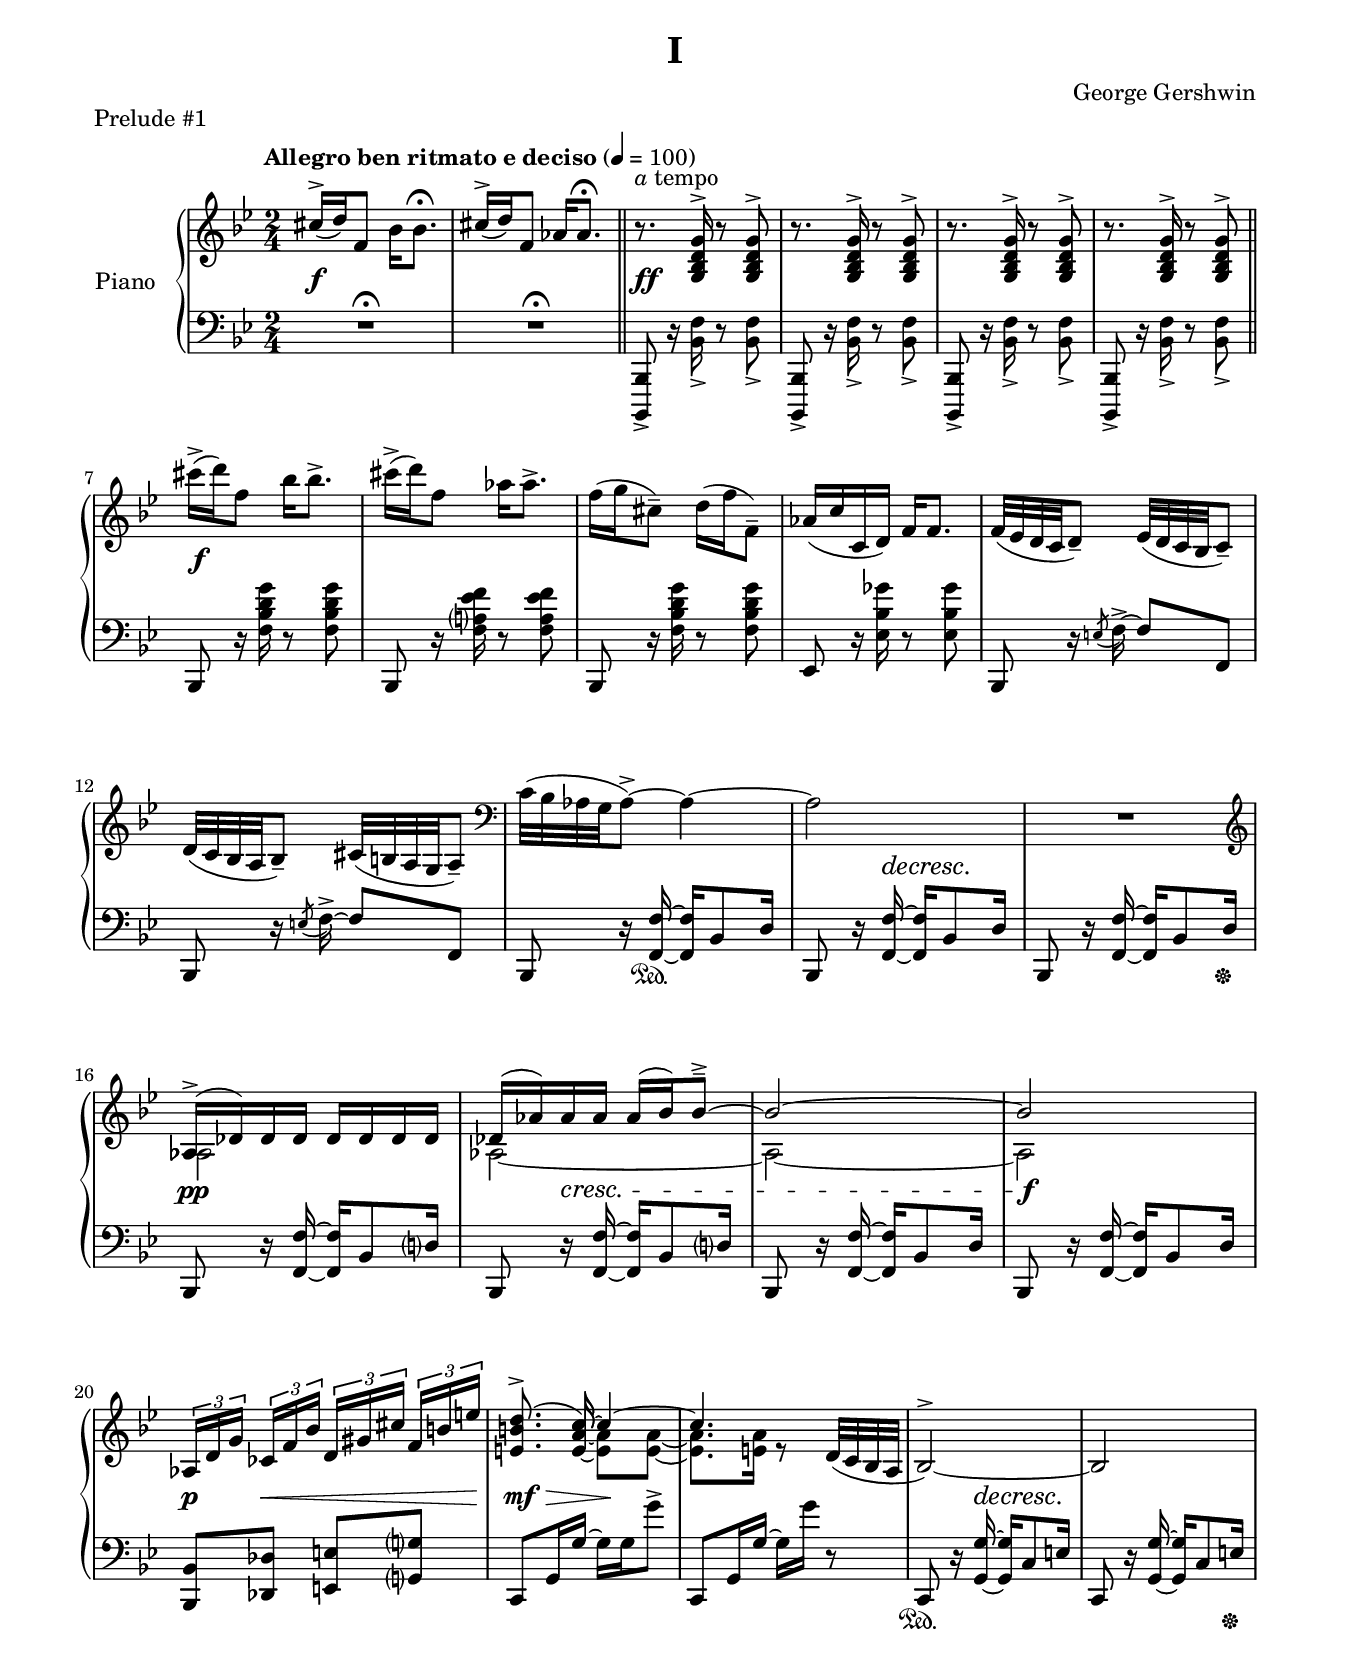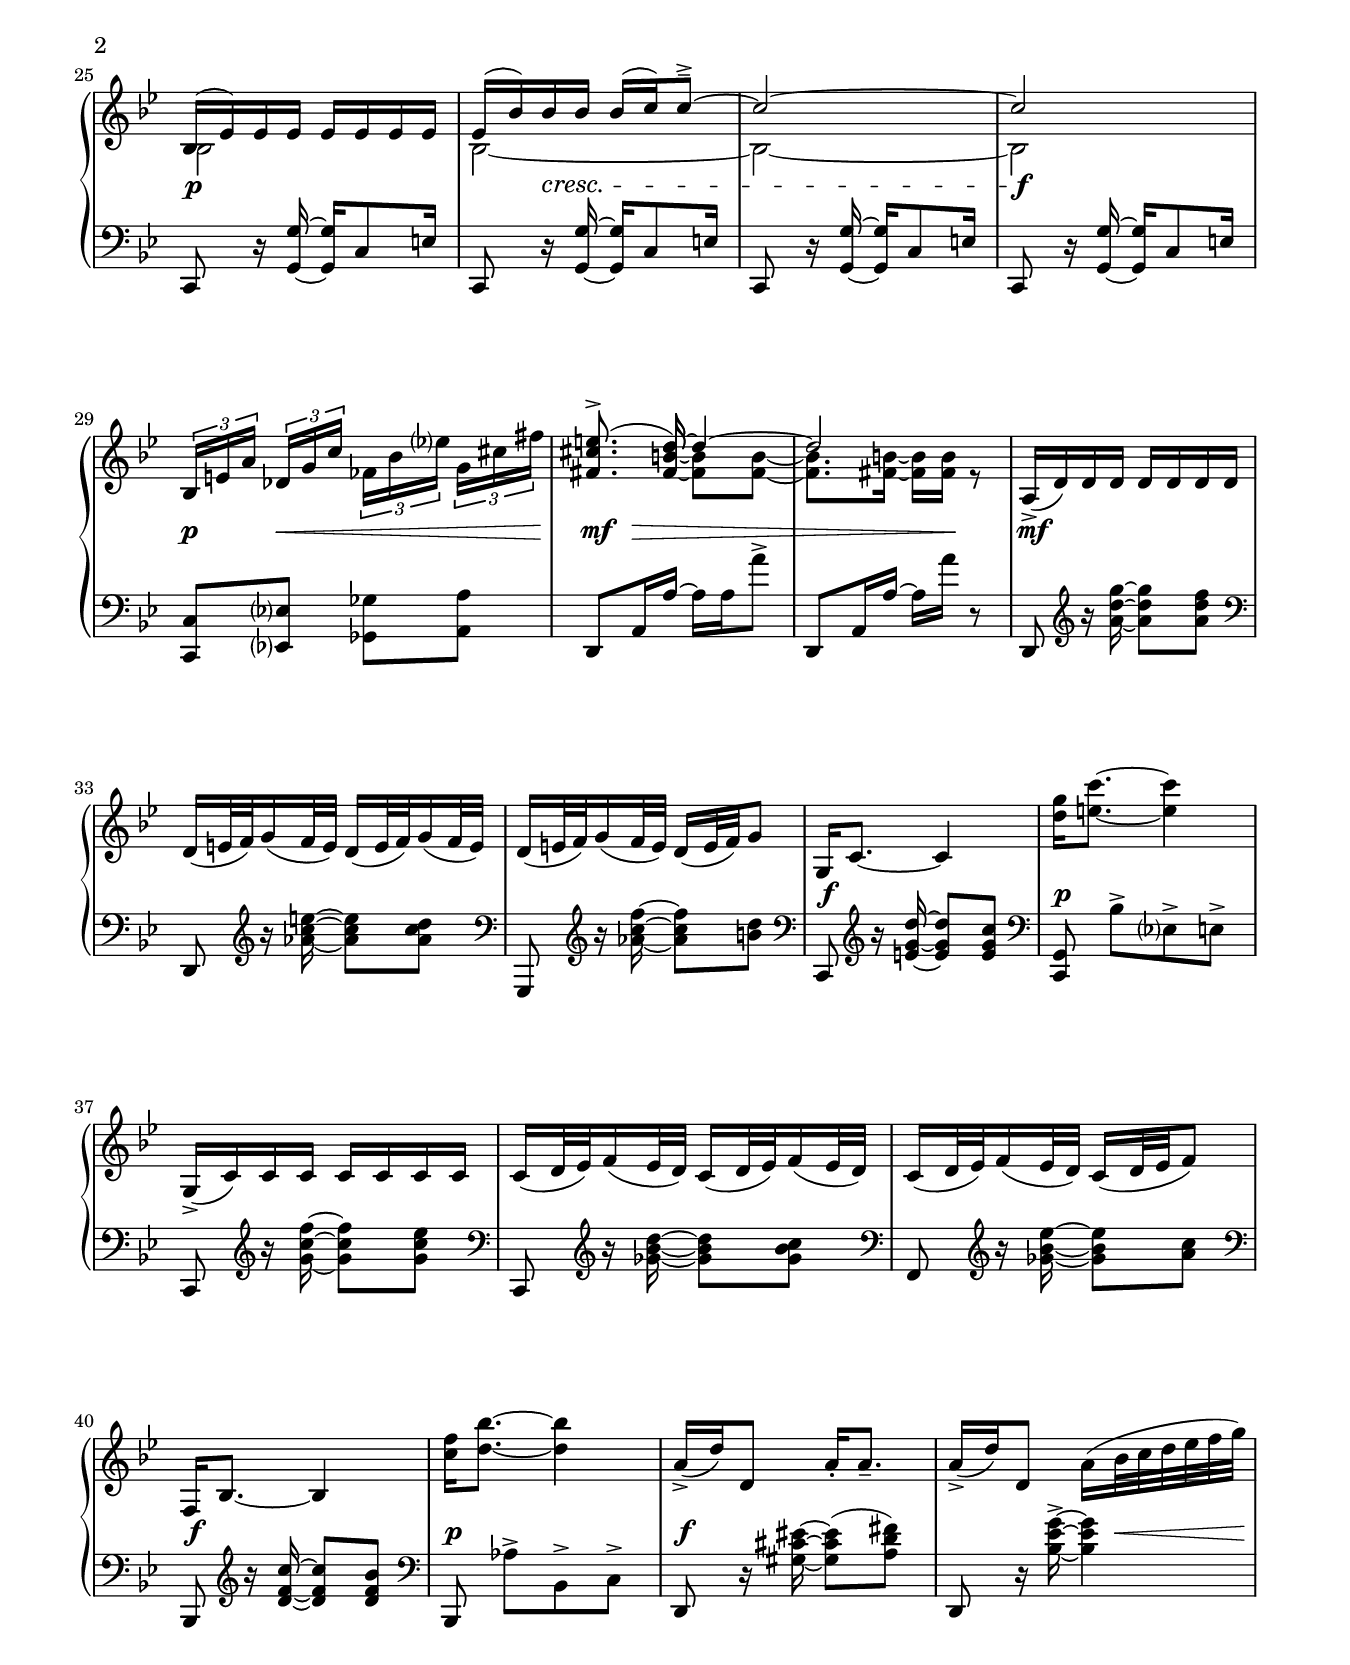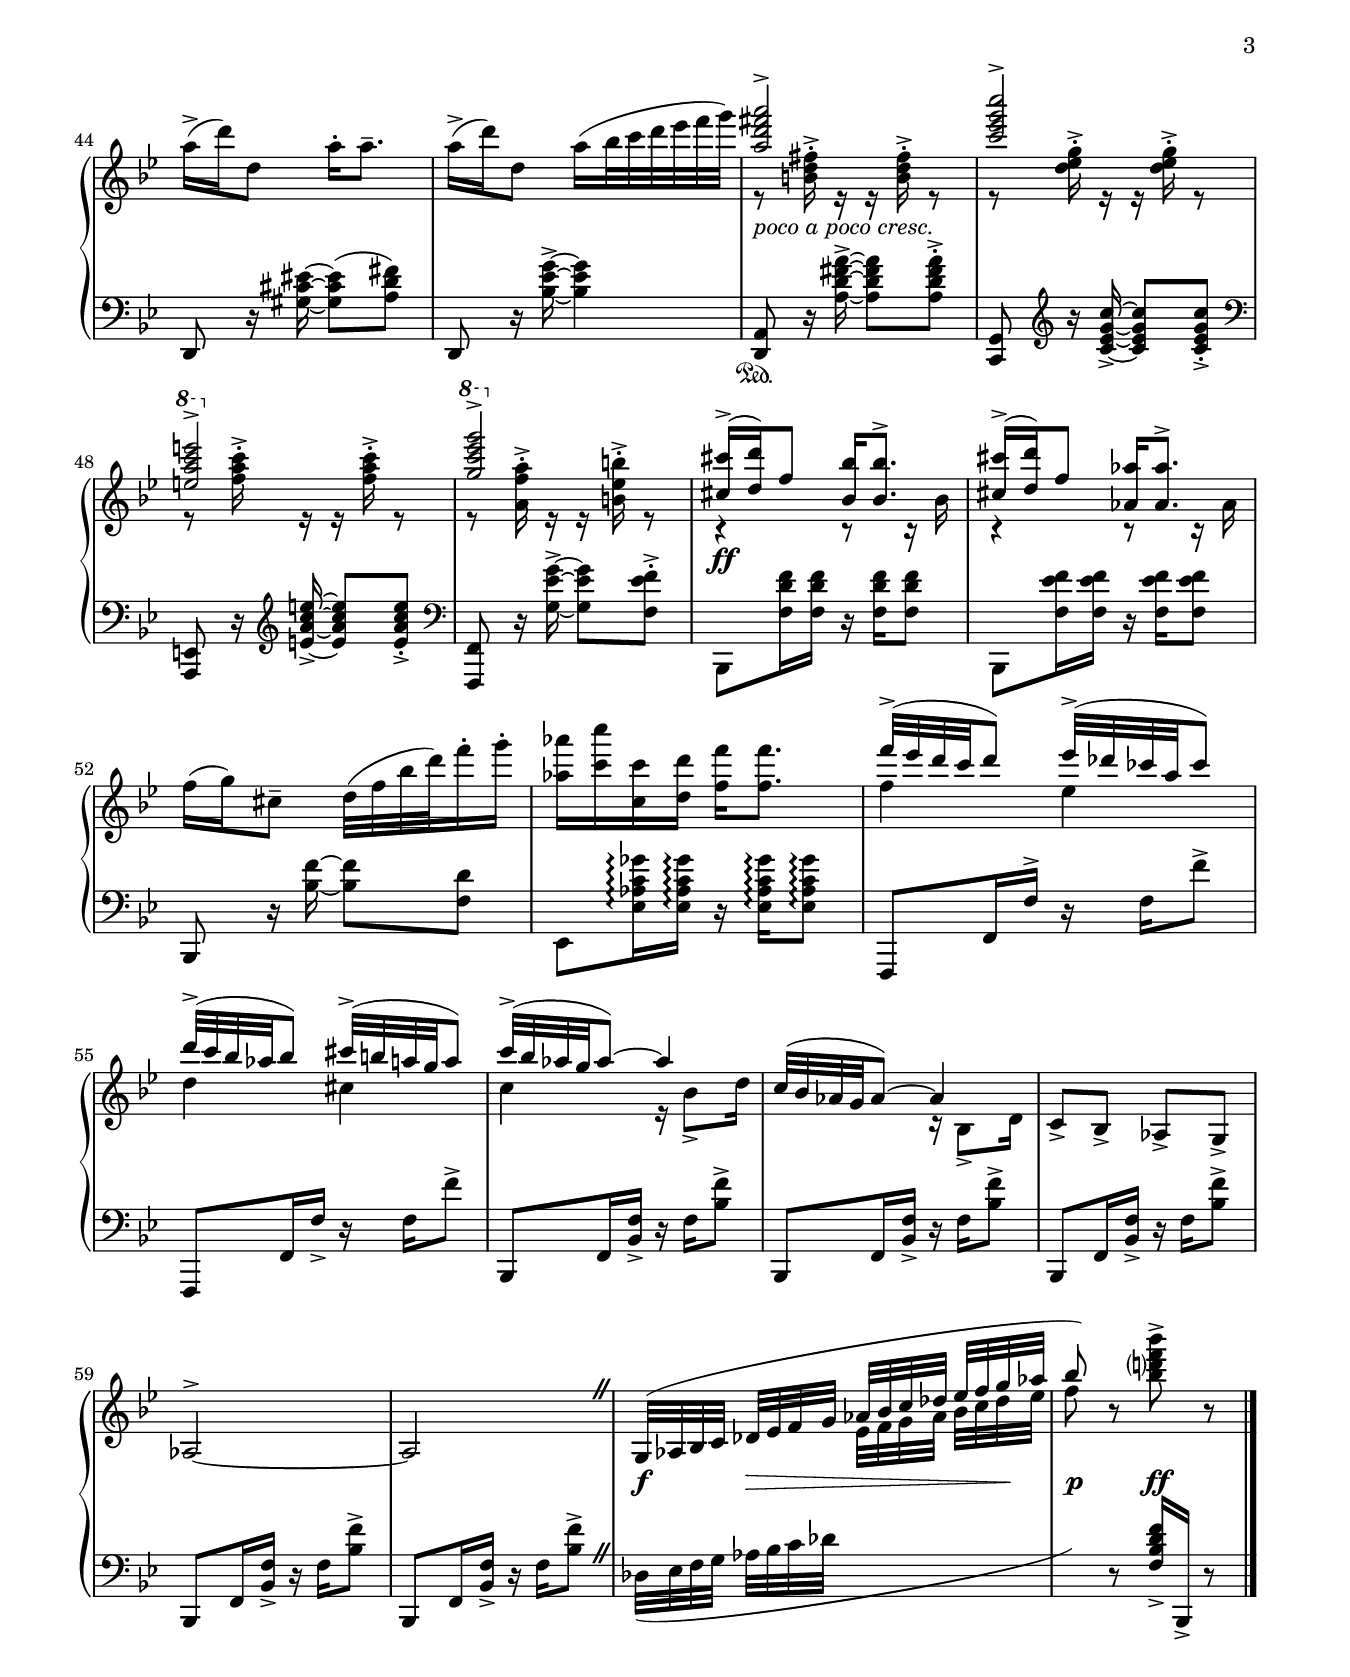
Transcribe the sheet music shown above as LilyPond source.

\version "2.24.4"
\language "english"


\paper {
   #(set-paper-size '(cons (* 9 in) (* 12 in)))
   top-margin = 0.625\in
   bottom-margin = 0.625\in
   left-margin = 0.625\in
   right-margin = 0.625\in
   
   system-system-spacing.basic-distance = #8 
   score-system-spacing.padding = #1
   
   systems-per-page = 5
}


\header {
   title = "Preludes"
}


\version "2.24.0"
\language "english"


%{
TODO:
- explicit pedal
- better dynamics 
- paper variables in the top file
- slurs pretty
%}


right_hand = {
   \clef treble
   \key b-flat \major
   \time 2/4
   \tempo "Allegro ben ritmato e deciso" 4=100
   
   % Measure 1
   c-sharp''16^\accent( d''16) f'8 b-flat'16 b-flat'8.\fermata |
   c-sharp''16^\accent( d''16) f'8 a-flat'16 a-flat'8.\fermata | \section
   r8.^\markup{\italic a tempo} <g b-flat d' g'>16^\accent r8 <g b-flat d' g'>8^\accent |
   r8. <g b-flat d' g'>16^\accent r8 <g b-flat d' g'>8^\accent |
   r8. <g b-flat d' g'>16^\accent r8 <g b-flat d' g'>8^\accent |
   r8. <g b-flat d' g'>16^\accent r8 <g b-flat d' g'>8^\accent | \section
   
   % Measure 7
   c-sharp'''16\accent( d'''16) f''8 b-flat''16 b-flat''8.\accent |
   c-sharp'''16\accent( d'''16) f''8 a-flat''16 a-flat''8.\accent |
   f''16( g''16 c-sharp''8\tenuto) d''16( f''16 f'8\tenuto) |
   a-flat'16( c''16 c'16 d'16) f'16 f'8. |
   f'32( e-flat'32 d'32 c'32 d'8\tenuto) e-flat'32( d'32 c'32 b-flat32 c'8\tenuto) |
   
   % Measure 12
   d'32( c'32 b-flat32 a32 b-flat8\tenuto) c-sharp'32( b32 a32 g32 a8\tenuto) |
   \clef bass c'32( b-flat32 a-flat32 g32 a-flat8\accent)~ a-flat4~ |
   a-flat2 |
   R2 \clef treble |
   
   % Measure 16
   <<{a-flat16\accent( d-flat'16) d-flat'16 d-flat'16 d-flat'16 d-flat'16 d-flat'16 d-flat'16}\\{a-flat2}>> |
   <<{d-flat'16( a-flat'16) a-flat'16 a-flat'16 a-flat'16( b-flat'16) b-flat'8\tenuto\accent~}\\{a-flat2~}>> |
   <<{b-flat'2~}\\{a-flat2~}>> |
   <<{b-flat'2}\\{a-flat2}>> |
   
   % Measure 20
   \tuplet 3/2 {a-flat16[ d'16 g'16]} \tuplet 3/2 {c-flat'16[ f'16 b-flat'16]} \tuplet 3/2 {d'16[ g-sharp'16 c-sharp''16]} \tuplet 3/2 {f'16^[ b'16 e''16]} |
   <<{\autoBeamOff <e' b' d''>8.\accent( c''16~) \autoBeamOn c''4~}\\{s8. \stemUp <e' a' c''>16~ \stemDown <e' a'>8 <e' a'>8~}>> |
   <<{c''4.}\\{<e' a'>8. <e' a'>16 r8}>> d'32( c'32 b-flat32 a32 |
   b-flat2^\accent~) |
   b-flat2 |
   
   % Measure 25
   <<{b-flat16( e-flat'16) e-flat'16 e-flat'16 e-flat'16 e-flat'16 e-flat'16 e-flat'16}\\{b-flat2}>> |
   <<{e-flat'16( b-flat'16) b-flat'16 b-flat'16 b-flat'16( c''16) c''8\accent\tenuto~}\\{b-flat2~}>> |
   <<{c''2~}\\{b-flat2~}>> |
   <<{c''2}\\{b-flat2}>> |
   
   % Measure 29
   \tuplet 3/2 {b-flat16[ e'16 a'16]} \tuplet 3/2 {d-flat'16[ g'16 c''16]} \tuplet 3/2 {f-flat'16[ b-flat'16 e-flat''?16]} \tuplet 3/2 {g'16[ c-sharp''16 f-sharp''16]} |
   <<{\autoBeamOff <f-sharp' c-sharp'' e''>8.\accent( d''16~) \autoBeamOn d''4~}\\{s8. \stemUp <f-sharp' b' d''>16~ \stemDown <f-sharp' b'>8 <f-sharp' b'>8~}>> |
   <<{d''2}\\{<f-sharp' b'>8. <f-sharp' b'>16~ <f-sharp' b'>16 <f-sharp' b'>16 r8}>> |
   a16\accent( d'16) d'16 d'16 d'16 d'16 d'16 d'16 |
   
   % Measure 33
   d'16( e'32 f'32) g'16( f'32 e'32) d'16( e'32 f'32) g'16( f'32 e'32) |
   d'16( e'32 f'32) g'16( f'32 e'32) d'16( e'32 f'32) g'8 |
   g16 c'8.~ c'4 |
   <d'' g''>16 <e'' c'''>8.~ <e'' c'''>4 |
   
   % Measure 37
   g16\accent( c'16) c'16 c'16 c'16 c'16 c'16 c'16 |
   c'16( d'32 e-flat'32) f'16( e-flat'32 d'32) c'16( d'32 e-flat'32) f'16( e-flat'32 d'32) |
   c'16( d'32 e-flat'32) f'16( e-flat'32 d'32) c'16( d'32 e-flat'32 f'8) |
   
   % Measure 40
   f16 b-flat8.~ b-flat4 |
   <c'' f''>16 <d'' b-flat''>8.~ <d'' b-flat''>4 |
   a'16\accent( d''16) d'8 a'16\staccato a'8.\tenuto |
   a'16\accent( d''16) d'8 a'16( b-flat'32 c''32 d''32 e-flat''32 f''32 g''32) |
   
   % Measure 44
   a''16\accent( d'''16) d''8 a''16\staccato a''8.\tenuto |
   a''16\accent( d'''16) d''8 a''16( b-flat''32 c'''32 d'''32 e-flat'''32 f'''32 g'''32) |
   <<{<a'' d''' f-sharp''' a'''>2\accent}\\{r8 <b' d'' f-sharp''>16^\accent^\staccato r16 r16 <b' d'' f-sharp''>16^\accent^\staccato r8}>> |
   <<{<c''' e-flat''' g''' c''''>2\accent}\\{r8 <d'' e-flat'' g''>16^\accent^\staccato r16 r16 <d'' e-flat'' g''>16^\accent^\staccato r8}>> |
   
   % Measure 48
   <<{\ottava 1 <e''' a''' c'''' e''''>2\accent \ottava 0}\\{r8 <f'' a'' c'''>16^\accent^\staccato r16 r16 <f'' a'' c'''>16^\accent^\staccato r8}>> |
   <<{\ottava 1 <g''' c'''' e-flat'''' g''''>2\accent \ottava 0}\\{r8 <a' f'' a''>16^\accent^\staccato r16 r16 <b' e-flat'' b''>16^\accent^\staccato r8}>> |
   <<{<c-sharp'' c-sharp'''>16\accent( <d'' d'''>16) f''8 <b-flat' b-flat''>16 <b-flat' b-flat''>8.\accent}\\{r4 r8 r16 b-flat'16}>> |
   <<{<c-sharp'' c-sharp'''>16\accent( <d'' d'''>16) f''8 <a-flat' a-flat''>16 <a-flat' a-flat''>8.\accent}\\{r4 r8 r16 a-flat'16}>> |
   
   % Measure 52
   f''16( g''16) c-sharp''8\tenuto d''32( f''32 b-flat''32 d'''32) f'''16\staccato g'''16\staccato |
   <a-flat'' a-flat'''>16 <c''' c''''>16 <c'' c'''>16 <d'' d'''>16 <f'' f'''>16 <f'' f'''>8. |
   <<{f'''32\accent( e-flat'''32 d'''32 c'''32 d'''8) e-flat'''32\accent( d-flat'''32 c-flat'''32 a''32 c-flat'''8)}\\{f''4 e-flat''4}>> |
   
   % Measure 55
   <<{d'''32\accent( c'''32 b-flat''32 a-flat''32 b-flat''8) c-sharp'''32\accent( b''32 a''32 g''32 a''8)}\\{d''4 c-sharp''4}>> |
   <<{c'''32\accent( b-flat''32 a-flat''32 g''32 a-flat''8)~ a-flat''4}\\{c''4 r16 b-flat'8\accent d''16}>> |
   <<{c''32( b-flat'32 a-flat'32 g'32 a-flat'8)~ a-flat'4}\\{s4 r16 b-flat8\accent d'16}>> |
   c'8\accent b-flat8\accent a-flat8\accent g8\accent |
   
   % Measure 59
   a-flat2^\accent~ |
   a-flat2 \breathe |
   \stemUp g32[^( a-flat32 b-flat32 c'32] \change Staff = "right_hand" d-flat'32[ e-flat'32 f'32 g'32] a-flat'32[ b-flat'32 c''32 d-flat''32] e-flat''32[ f''32 g''32 a-flat''32] |
   b-flat''8) r8 \stemDown <b-flat'' d'''? f''' b-flat'''>8\accent r8 | \fine
}


dynamics = {
   s2\f |
   s2 |
   s2\ff |
   s2 |
   s2 |
   s2 |
   
   s2\f |
   s2 |
   s2 |
   s2 |
   s2 |
   
   s2 |
   s2 |
   s8. s16\decresc s4\! |
   s2 |
   
   s2\pp |
   s8 s8\cresc s4 |
   s2 |
   s2\f |
   
   s8\p s8\< s4 |
   s8\mf s8\> s16\! s8. |
   s2 |
   s8. s16\decresc s4\! |
   s2 |
   
   s2\p |
   s8 s8\cresc s4 |
   s2 |
   s2\f |
  
   s8\p s8\< s4 |
   s8\mf s8\> s4 |
   s4 s16 s16\! s8 |
   s2\mf |
   
   s2 |
   s2 |
   s2\f |
   s2\p |
   
   s2 |
   s2 |
   s2 |
   
   s2\f |
   s2\p |
   s2\f |
   s4 s16 s8.\< |
   
   s2\! |
   s2 |
   s2-"poco a poco cresc."
   s2 |
   
   s2 |
   s2 |
   s2\ff |
   s2 |
   
   s2 |
   s2 |
   s2 |
   
   s2 |
   s2 |
   s2 |
   s2 |
   
   s2 |
   s2 |
   s8\f s8\> s8 s16 s16\! |
   s4\p s4\ff |
}


left_hand = {
   \clef bass
   \key b-flat \major
   \time 2/4
   
   % Measure 1
   R2\fermata |
   R2\fermata | \section
   <b-flat,,, b-flat,,>8_\accent r16 <b-flat, f>16_\accent r8 <b-flat, f>8_\accent |
   <b-flat,,, b-flat,,>8_\accent r16 <b-flat, f>16_\accent r8 <b-flat, f>8_\accent |
   <b-flat,,, b-flat,,>8_\accent r16 <b-flat, f>16_\accent r8 <b-flat, f>8_\accent |
   <b-flat,,, b-flat,,>8_\accent r16 <b-flat, f>16_\accent r8 <b-flat, f>8_\accent | \section \break

   % Measure 7
   b-flat,,8 r16 <f b-flat d' g'>16 r8 <f b-flat d' g'>8 |
   b-flat,,8 r16 <f a? e-flat' f'>16 r8 <f a e-flat' f'>8 |
   b-flat,,8 r16 <f b-flat d' g'>16 r8 <f b-flat d' g'>8 |
   e-flat,8  r16 <e-flat b-flat g-flat'>16 r8 <e-flat b-flat g-flat'>8 |
   b-flat,,8 r16 \acciaccatura{e8} f16\accent~ f8 f,8 | \break
   
   % Measure 12
   b-flat,,8 r16 \acciaccatura{e8} f16\accent~ f8 f,8 |
   b-flat,,8 r16 <f, f>16~ <f, f>16 b-flat,8 d16 |
   b-flat,,8 r16 <f, f>16~ <f, f>16 b-flat,8 d16 |
   b-flat,,8 r16 <f, f>16~ <f, f>16 b-flat,8 d16 | \break
   
   % Measure 16
   b-flat,,8 r16 <f, f>16~ <f, f>16 b-flat,8 d?16 |
   b-flat,,8 r16 <f, f>16~ <f, f>16 b-flat,8 d?16 |
   b-flat,,8 r16 <f, f>16~ <f, f>16 b-flat,8 d16 |
   b-flat,,8 r16 <f, f>16~ <f, f>16 b-flat,8 d16 | \break
   
   % Measure 20
   <b-flat,, b-flat,>8 <d-flat, d-flat>8 <e, e>8 <g,? g?>8 |
   c,8 g,16 g16~ g16 g16 g'8\accent |
   c,8 g,16 g16~ g16 g'16 r8 |
   c,8 r16 <g, g>16~ <g, g>16 c8 e16 |
   c,8 r16 <g, g>16~ <g, g>16 c8 e16 | \break \pageBreak
   
   % Measure 25
   c,8 r16 <g, g>16~ <g, g>16 c8 e16 |
   c,8 r16 <g, g>16~ <g, g>16 c8 e16 |
   c,8 r16 <g, g>16~ <g, g>16 c8 e16 |
   c,8 r16 <g, g>16~ <g, g>16 c8 e16 | \break
   
   % Measure 29
   <c, c>8 <e-flat,? e-flat?>8 <g-flat, g-flat>8 <a, a>8 |
   d,8 a,16 a16~ a16 a16 a'8\accent |
   d,8 a,16 a16~ a16 a'16 r8 |
   d,8 \clef treble r16 <a' d'' g''>16~<a' d'' g''>8 <a' d'' f''>8 | \break
   
   % Measure 33
   \clef bass d,8 \clef treble r16 <a-flat' c'' e''>16~ <a-flat' c'' e''>8 <a-flat' c'' d''>8 |
   \clef bass g,,8 \clef treble r16 <a-flat' c'' f''>16~ <a-flat' c'' f''>8 <b' d''>8 |
   \clef bass c,8 \clef treble r16 <e' g' d''>16~ <e' g' d''>8 <e' g' c''>8 |
   \clef bass <c, g,>8 b-flat8\accent[ e-flat?8\accent e\accent] | \break
   
   % Measure 37
   c,8 \clef treble r16 <g' c'' f''>16~ <g' c'' f''>8 <g' c'' e-flat''>8 |
   \clef bass c,8 \clef treble r16 <g-flat' b-flat' d''>16~ <g-flat' b-flat' d''>8 <g-flat' b-flat' c''> |
   \clef bass f,8 \clef treble r16 <g-flat' b-flat' e-flat''>16~ <g-flat' b-flat' e-flat''>8 <a' c''>8 | \break
   
   % Measure 40
   \clef bass b-flat,,8 \clef treble r16 <d' f' c''>16~ <d' f' c''>8 <d' f' b-flat'>8 |
   \clef bass b-flat,,8 a-flat8\accent[ b-flat,8\accent c8\accent] |
   d,8 r16 <g-sharp c-sharp' e-sharp'>16~ <g-sharp c-sharp' e-sharp'>8( <a d' f-sharp'>8) |
   d,8 r16 <b-flat e-flat' g'>16\accent~ <b-flat e-flat' g'>4 | \break \pageBreak
   
   % Measure 44 
   d,8 r16 <g-sharp c-sharp' e-sharp'>16~ <g-sharp c-sharp' e-sharp'>8( <a d' f-sharp'>8) |
   d,8 r16 <b-flat e-flat' g'>16\accent~ <b-flat e-flat' g'>4 |
   <d, a,>8 r16 <a d' f-sharp' a'>16\accent~ <a d' f-sharp' a'>8 <a d' f-sharp' a'>8\accent\staccato |
   <c, g,>8 \clef treble r16 <c' e-flat' g' c''>16\accent~ <c' e-flat' g' c''>8 <c' e-flat' g' c''>\accent\staccato | \break
   
   % Measure 48
   \clef bass <a,, e,>8 r16 \clef treble <e' a' c'' e''>16\accent~ <e' a' c'' e''>8 <e' a' c'' e''>8\accent\staccato |
   \clef bass <f,, f,>8 r16 <g e-flat' g'>16\accent~ <g e-flat' g'>8 <f e-flat' f'>8\accent\staccato |
   b-flat,,8 <f d' f'>16 <f d' f'>16 r16 <f d' f'>16 <f d' f'>8 |
   b-flat,,8 <f e-flat' f'>16 <f e-flat' f'>16 r16 <f e-flat' f'>16 <f e-flat' f'>8 | \break
   
   % Measure 52
   b-flat,,8 r16 <b-flat f'>16~ <b-flat f'>8 <f d'>8 |
   e-flat,8 <e-flat a-flat c' g-flat'>16\arpeggio <e-flat a-flat c' g-flat'>16\arpeggio r16 <e-flat a-flat c' g-flat'>16\arpeggio <e-flat a-flat c' g-flat'>8\arpeggio |
   f,,8 f,16 f16^\accent r16 f16 f'8\accent | \break
   
   % Measure 55
   f,,8 f,16 f16\accent r16 f16 f'8\accent |
   b-flat,,8 f,16 <b-flat, f>16\accent r16 f16 <b-flat f'>8\accent |
   b-flat,,8 f,16 <b-flat, f>16\accent r16 f16 <b-flat f'>8\accent |
   b-flat,,8 f,16 <b-flat, f>16\accent r16 f16 <b-flat f'>8\accent | \break

   % Measure 59
   b-flat,,8 f,16 <b-flat, f>16\accent r16 f16 <b-flat f'>8\accent |
   b-flat,,8 f,16 <b-flat, f>16\accent r16 f16 <b-flat f'>8\accent \breathe \stemDown |
   d-flat32[_( e-flat32 f32 g32] a-flat32[ b-flat32 c'32 d-flat'32] \change Staff = "right_hand" e-flat'32[ f'32 g'32 a-flat'32] b-flat'32[ c''32 d-flat''32 e-flat''32] |
   f''8) \change Staff = "left_hand" r8 \stemUp <f b-flat d' f'>16\accent b-flat,,16\accent r8 | \fine
}


pedal = {
   % Measure 1
   s2 |
   s2 |
   s2 |
   s2 |
   s2 |
   s2 |
   
   % Measure 7
   s2 |
   s2 |
   s2 |
   s2 |
   s2 |
   
   % Measure 12
   s2 |
   s8. s16\sustainOn s4 |
   s2 |
   s4 s8. s16\sustainOff |
   
   % Measure 16
   s2 |
   s2 |
   s2 |
   s2 |
   
   % Measure 20
   s2 |
   s2 |
   s2 |
   s2\sustainOn |
   s4 s8. s16\sustainOff |
   
   % Measure 25
   s2 |
   s2 |
   s2 |
   s2 |
   
   % Measure 29
   s2 |
   s2 |
   s2 |
   s2 |
   
   % Measure 33
   s2 |
   s2 |
   s2 |
   s2 |
   
   % Measure 37
   s2 |
   s2 |
   s2 |
   
   % Measure 40
   s2 |
   s2 |
   s2 |
   s2 |
   
   % Measure 44
   s2 |
   s2 |
   s2\sustainOn |
   s2 |
   
   % Measure 48
   s2 |
   s2 |
   s2 |
   s2 |
   
   % Measure 52
   s2 |
   s2 |
   s2 |
   
   % Measure 55
   s2 |
   s2 |
   s2 |
   s2 |
   
   % Measure 59
   s2 |
   s2 |
   s2 |
   s2 |
}


\bookpart {
   \header {
      title = "I"
      composer = "George Gershwin"
      piece = "Prelude #1"
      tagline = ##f
   }

   \score {
      \new PianoStaff \with {instrumentName = "Piano"}
      <<
         \new Staff = "right_hand" \right_hand
         \new Dynamics \dynamics
         \new Staff = "left_hand" \left_hand
         \new Dynamics \pedal
      >>
      \layout {
         \set breathMarkType = #'caesura
         \override TupletBracket.bracket-visibility = ##t
         \context {
            \Staff
            \remove Ottava_spanner_engraver
         }
         \context {
            \Voice
            \consists Ottava_spanner_engraver
         }
      }
   }
}

